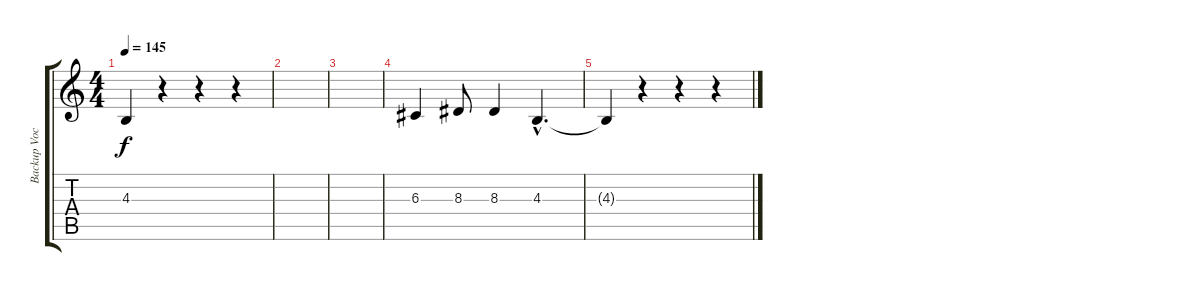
\track ("Backup Vocals" "Backup Voc") {instrument violin}
\staff {score tabs}
\tuning (E4 B3 G3 D3 A2 E2) {hide}
\ts (4 4)
\tempo 145
\clef g2
\ks c
4.3{t}.4{dy f} r.4 r.4 r.4 |
|
|
6.3.4 8.3.8 8.3.4 4.3{hac}.4{d} |
4.3{t}.4 r.4 r.4 r.4
